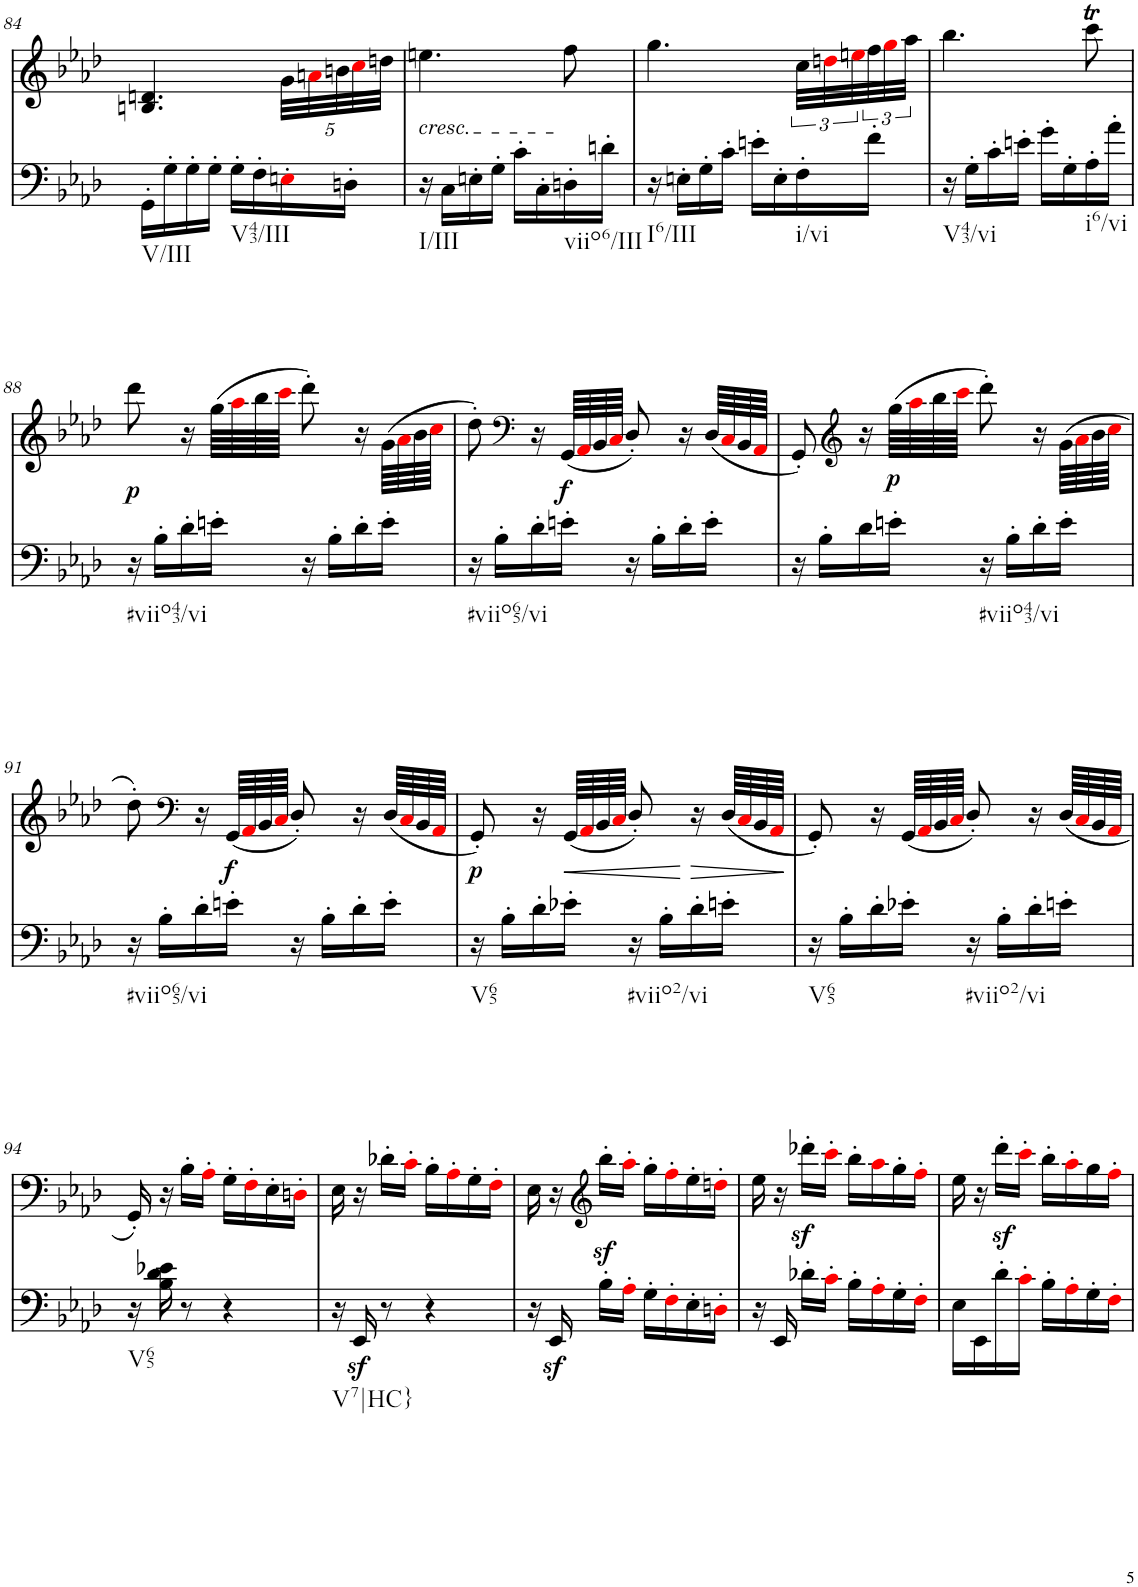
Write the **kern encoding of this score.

**kern	**kern	**text	**dynam
*part2	*part1	*part1	*part1
*staff2	*staff1	*staff1	*staff1
*I"piano	*I"piano	*	*
*I'Pno	*I'Pno	*	*
!!LO:PB:g=z
*clefF4	*clefG2	*	*
*k[b-e-a-d-]	*k[b-e-a-d-]	*	*
*A-:	*A-:	*	*
*M2/4	*M2/4	*	*
=84	=84	=84	=84
!LO:TX:b:t=V/III	!	!	!
16GG'\LL	4.Bn/ 4.dn/	.	.
16G'\	.	.	.
16G'\	.	.	.
16G'\JJ	.	.	.
!LO:TX:b:t=V43/III	!	!	!
16G'\LL	.	.	.
16F'\	.	.	.
*	*Xbrackettup	*	*
16En'i\	40g\LLL	.	.
.	40ani\	.	.
.	40bn\	.	.
16Dn'\JJ	.	.	.
.	40cci\	.	.
!	!	!LO:LY:b	!
.	40ddn\JJJ	<	.
=85	=85	=85	=85
!	!LO:TX:b:i:t=cresc.	!	!
!LO:TX:b:t=I/III	!	!	!
16r	4.een\	.	.
16C\LL	.	.	.
16En'\	.	.	.
16G'\JJ	.	.	.
16c'\LL	.	.	.
16C'\	.	.	.
!LO:TX:b:t=viio6/III	!	!	!
16Dn'\	8ff\	.	.
16dn'\JJ	.	.	.
=86	=86	=86	=86
!LO:TX:b:t=I6/III	!	!	!
16r	4.gg\	.	.
16En'\LL	.	.	.
16G'\	.	.	.
16c'\JJ	.	.	.
16en'\LL	.	.	.
16E'\	.	.	.
*	*brackettup	*	*
!LO:TX:b:t=i/vi	!	!	!
16F'\	48cc\LLL	.	.
.	48ddni\	.	.
.	48eeni\	.	.
16f'\JJ	48ff\	.	.
.	48ggi\	.	.
.	48aa-\JJJ	.	.
=87	=87	=87	=87
!LO:TX:b:t=V43/vi	!	!	!
16r	4.bb-\	.	.
16G'\LL	.	.	.
16c'\	.	.	.
16en'\JJ	.	.	.
16g'\LL	.	.	.
16G'\	.	.	.
!LO:TX:b:t=i6/vi	!	!	!
16A-'\	8ccct\	.	.
16a-'\JJ	.	.	.
!!LO:LB:g=z
=88	=88	=88	=88
!LO:TX:b:t=#viio43/vi	!	!	!
!	!	!LO:LY:b	!LO:DY:b
16r	8ddd-\	p	p
16B-'\LL	.	.	.
16d-'\	16r	.	.
16en'\JJ	(64gg\LLLL	.	.
.	64aa-i\	.	.
.	64bb-\	.	.
.	64ccci\JJJJ	.	.
16r	8ddd-'\)	.	.
16B-'\LL	.	.	.
16d-'\	16r	.	.
16e'\JJ	(64g\LLLL	.	.
.	64a-i\	.	.
.	64b-\	.	.
.	64cci\JJJJ	.	.
=89	=89	=89	=89
!LO:TX:b:t=#viio65/vi	!	!	!
16r	8dd-'\)	.	.
16B-'\LL	.	.	.
*	*clefF4	*	*
16d-'\	16r	.	.
!	!	!LO:LY:b	!LO:DY:b
16en'\JJ	(64GG/LLLL	f	f
.	64AA-i/	.	.
.	64BB-/	.	.
.	64Ci/JJJJ	.	.
16r	8D-'/)	.	.
16B-'\LL	.	.	.
16d-'\	16r	.	.
16e'\JJ	(64D-/LLLL	.	.
.	64Ci/	.	.
.	64BB-/	.	.
.	64AA-i/JJJJ	.	.
=90	=90	=90	=90
16r	8GG'/)	.	.
16B-'\LL	.	.	.
*	*clefG2	*	*
16d-\	16r	.	.
!	!	!LO:LY:b	!
16en'\JJ	(64gg\LLLL	p	.
!	!	!	!LO:DY:b
.	64aa-i\	.	p
.	64bb-\	.	.
.	64ccci\JJJJ	.	.
!LO:TX:b:t=#viio43/vi	!	!	!
16r	8ddd-'\)	.	.
16B-'\LL	.	.	.
16d-'\	16r	.	.
16e'\JJ	(64g\LLLL	.	.
.	64a-i\	.	.
.	64b-\	.	.
.	64cci\JJJJ	.	.
!!LO:LB:g=z
=91	=91	=91	=91
!LO:TX:b:t=#viio65/vi	!	!	!
16r	8dd-'\)	.	.
16B-'\LL	.	.	.
*	*clefF4	*	*
16d-'\	16r	.	.
!	!	!LO:LY:b	!LO:DY:b
16en'\JJ	(64GG/LLLL	f	f
.	64AA-i/	.	.
.	64BB-/	.	.
.	64Ci/JJJJ	.	.
16r	8D-'/)	.	.
16B-'\LL	.	.	.
16d-'\	16r	.	.
16e'\JJ	(64D-/LLLL	.	.
.	64Ci/	.	.
.	64BB-/	.	.
.	64AA-i/JJJJ	.	.
=92	=92	=92	=92
!LO:TX:b:t=V65	!	!	!
!	!	!LO:LY:b	!LO:DY:b
16r	8GG'/)	p	p
16B-'\LL	.	.	.
16d-'\	16r	.	.
!	!	!LO:LY:b	!LO:HP:b
16e-X'\JJ	(64GG/LLLL	<	<
.	64AA-i/	.	.
.	64BB-/	.	.
.	64Ci/JJJJ	.	.
!LO:TX:b:t=#viio2/vi	!	!	!
16r	8D-'/)	.	.
16B-'\LL	.	.	.
!	!	!	!LO:HP:n=1:b
16d-'\	16r	.	[ >
16en'\JJ	(64D-/LLLL	.	.
.	64Ci/	.	.
.	64BB-/	.	.
.	64AA-i/JJJJ	.	.
.	.	.	]
=93	=93	=93	=93
!LO:TX:b:t=V65	!	!	!
16r	8GG'/)	.	.
16B-'\LL	.	.	.
16d-'\	16r	.	.
16e-X'\JJ	(64GG/LLLL	.	.
.	64AA-i/	.	.
.	64BB-/	.	.
.	64Ci/JJJJ	.	.
!LO:TX:b:t=#viio2/vi	!	!	!
16r	8D-'/)	.	.
16B-'\LL	.	.	.
16d-'\	16r	.	.
16en'\JJ	(64D-/LLLL	.	.
.	64Ci/	.	.
.	64BB-/	.	.
.	64AA-i/JJJJ	.	.
!!LO:LB:g=z
=94	=94	=94	=94
!LO:TX:b:t=V65	!	!	!
16r	16GG'/)	.	.
16B-\ 16d-\ 16e-X\	16r	.	.
8r	16B-'\LL	.	.
.	16A-'i\JJ	.	.
4r	16G'\LL	.	.
.	16F'i\	.	.
.	16E-'\	.	.
.	16Dn'i\JJ	.	.
=95	=95	=95	=95
!LO:TX:b:t=V7|HC}	!	!	!
16r	16E-\	.	.
16EE-z</	16r	.	.
8r	16d-X'\LL	.	.
.	16c'i\JJ	.	.
4r	16B-'\LL	.	.
.	16A-'i\	.	.
.	16G'\	.	.
.	16F'i\JJ	.	.
=96	=96	=96	=96
16r	16E-\	.	.
16EE-z</	16r	.	.
*	*clefG2	*	*
16B-'\LL	16bb-z<'\LL	.	.
16A-'i\JJ	16aa-'i\JJ	.	.
16G'\LL	16gg'\LL	.	.
16F'i\	16ff'i\	.	.
16E-'\	16ee-'\	.	.
16Dn'i\JJ	16ddn'i\JJ	.	.
=97	=97	=97	=97
16r	16ee-\	.	.
16EE-/	16r	.	.
16d-X'\LL	16ddd-X'\LL	.	.
16c'i\JJ	16cccz<'i\JJ	.	.
16B-'\LL	16bb-'\LL	.	.
16A-'i\	16aa-i\	.	.
16G'\	16gg'\	.	.
16F'i\JJ	16ff'i\JJ	.	.
=98	=98	=98	=98
16E-\LL	16ee-\	.	.
16EE-\	16r	.	.
16d-'\	16ddd-z<'\LL	.	.
16c'i\JJ	16ccc'i\JJ	.	.
16B-'\LL	16bb-'\LL	.	.
16A-'i\	16aa-'i\	.	.
16G'\	16gg\	.	.
16F'i\JJ	16ff'i\JJ	.	.
=	=	=	=
*-	*-	*-	*-
